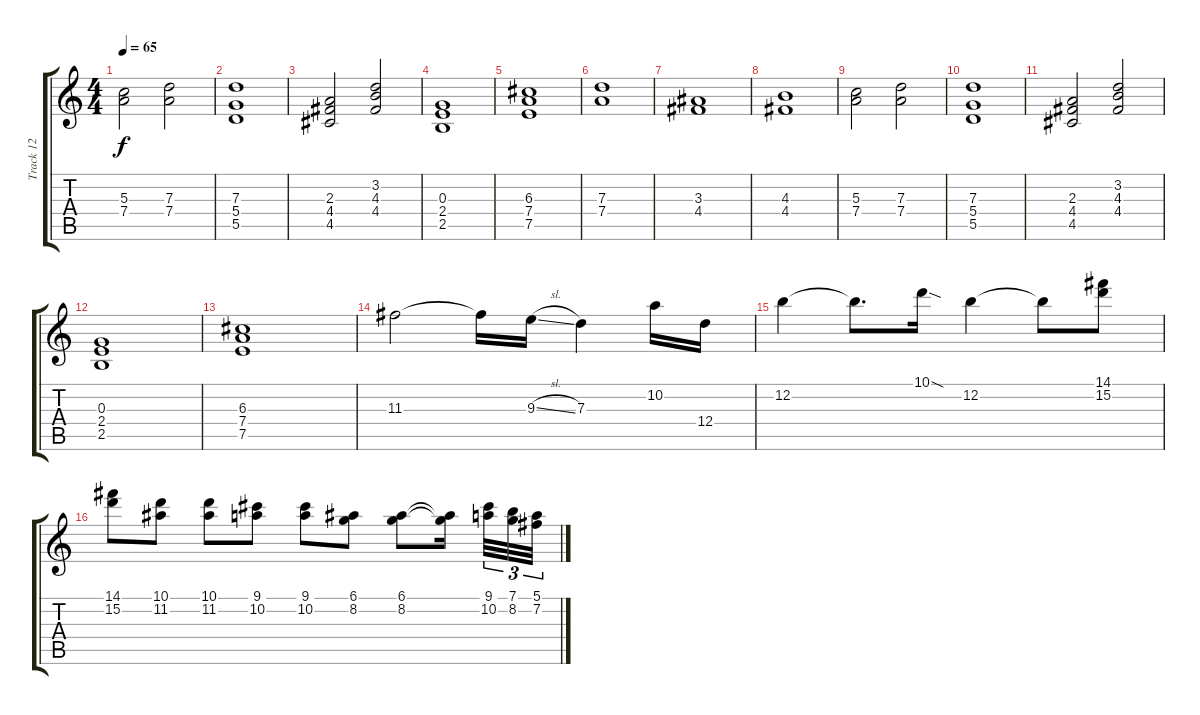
\track ("Track 12" "Track 12") {instrument distortionguitar}
\staff {score tabs}
\tuning (E4 B3 G3 D3 A2 E2) {hide}
\ts (4 4)
\tempo 65
\clef g2
\ks c
(5.3 7.4).2{dy f} (7.3 7.4).2 |
(7.3 5.4 5.5).1 |
(2.3 4.4 4.5).2 (3.2 4.3 4.4).2 |
(0.3 2.4 2.5).1 |
(6.3 7.4 7.5).1 |
(7.3 7.4).1 |
(3.3 4.4).1 |
(4.3 4.4).1 |
(5.3 7.4).2 (7.3 7.4).2 |
(7.3 5.4 5.5).1 |
(2.3 4.4 4.5).2 (3.2 4.3 4.4).2 |
(0.3 2.4 2.5).1 |
(6.3 7.4 7.5).1 |
11.3.2{volume 14} 11.3{t}.16 9.3{sl}.16 7.3.4 10.2.16 12.4.16 |
12.2.4 12.2{t}.8{d} 10.1{sod}.16 12.2.4 12.2{t}.8 (14.1 15.2).8 |
(14.1 15.2).8 (10.1 11.2).8 (10.1 11.2).8 (9.1 10.2).8 (9.1 10.2).8 (6.1 8.2).8 (6.1 8.2).8 (6.1{t} 8.2{t}).16{beam splitsecondary} (9.1 10.2).32{tu (3 2)} (7.1 8.2).32{tu (3 2)} (5.1 7.2).32{tu (3 2)}
